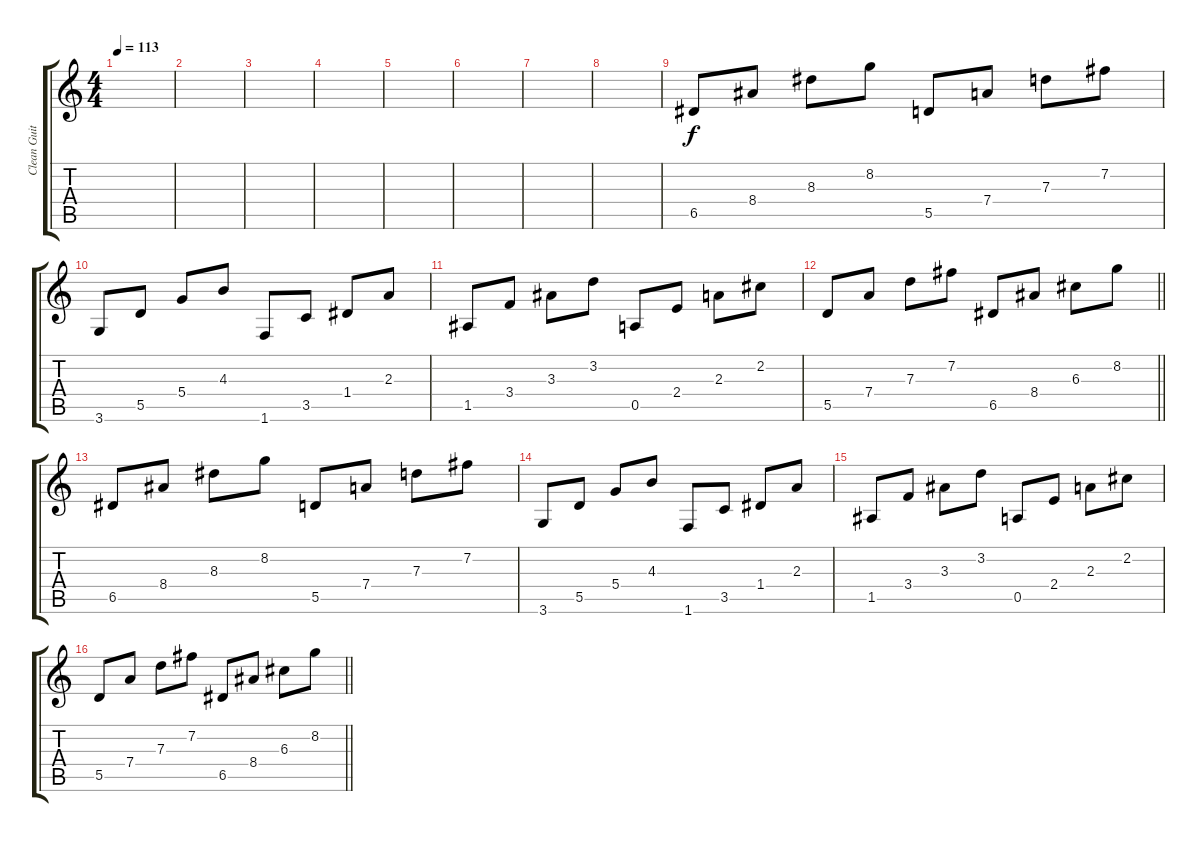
\track ("Clean Guitar" "Clean Guit") {instrument electricguitarclean}
\staff {score tabs}
\tuning (E4 B3 G3 D3 A2 E2) {hide}
\ts (4 4)
\tempo 113
\clef g2
\ks c
|
|
|
|
|
|
|
|
6.5.8 8.4.8 8.3.8 8.2.8 5.5.8 7.4.8 7.3.8 7.2.8 |
3.6.8 5.5.8 5.4.8 4.3.8 1.6.8 3.5.8 1.4.8 2.3.8 |
1.5.8 3.4.8 3.3.8 3.2.8 0.5.8 2.4.8 2.3.8 2.2.8 |
\barLineRight lightlight
5.5.8 7.4.8 7.3.8 7.2.8 6.5.8 8.4.8 6.3.8 8.2.8 |
6.5.8 8.4.8 8.3.8 8.2.8 5.5.8 7.4.8 7.3.8 7.2.8 |
3.6.8 5.5.8 5.4.8 4.3.8 1.6.8 3.5.8 1.4.8 2.3.8 |
1.5.8 3.4.8 3.3.8 3.2.8 0.5.8 2.4.8 2.3.8 2.2.8 |
\barLineRight lightlight
5.5.8 7.4.8 7.3.8 7.2.8 6.5.8 8.4.8 6.3.8 8.2.8
